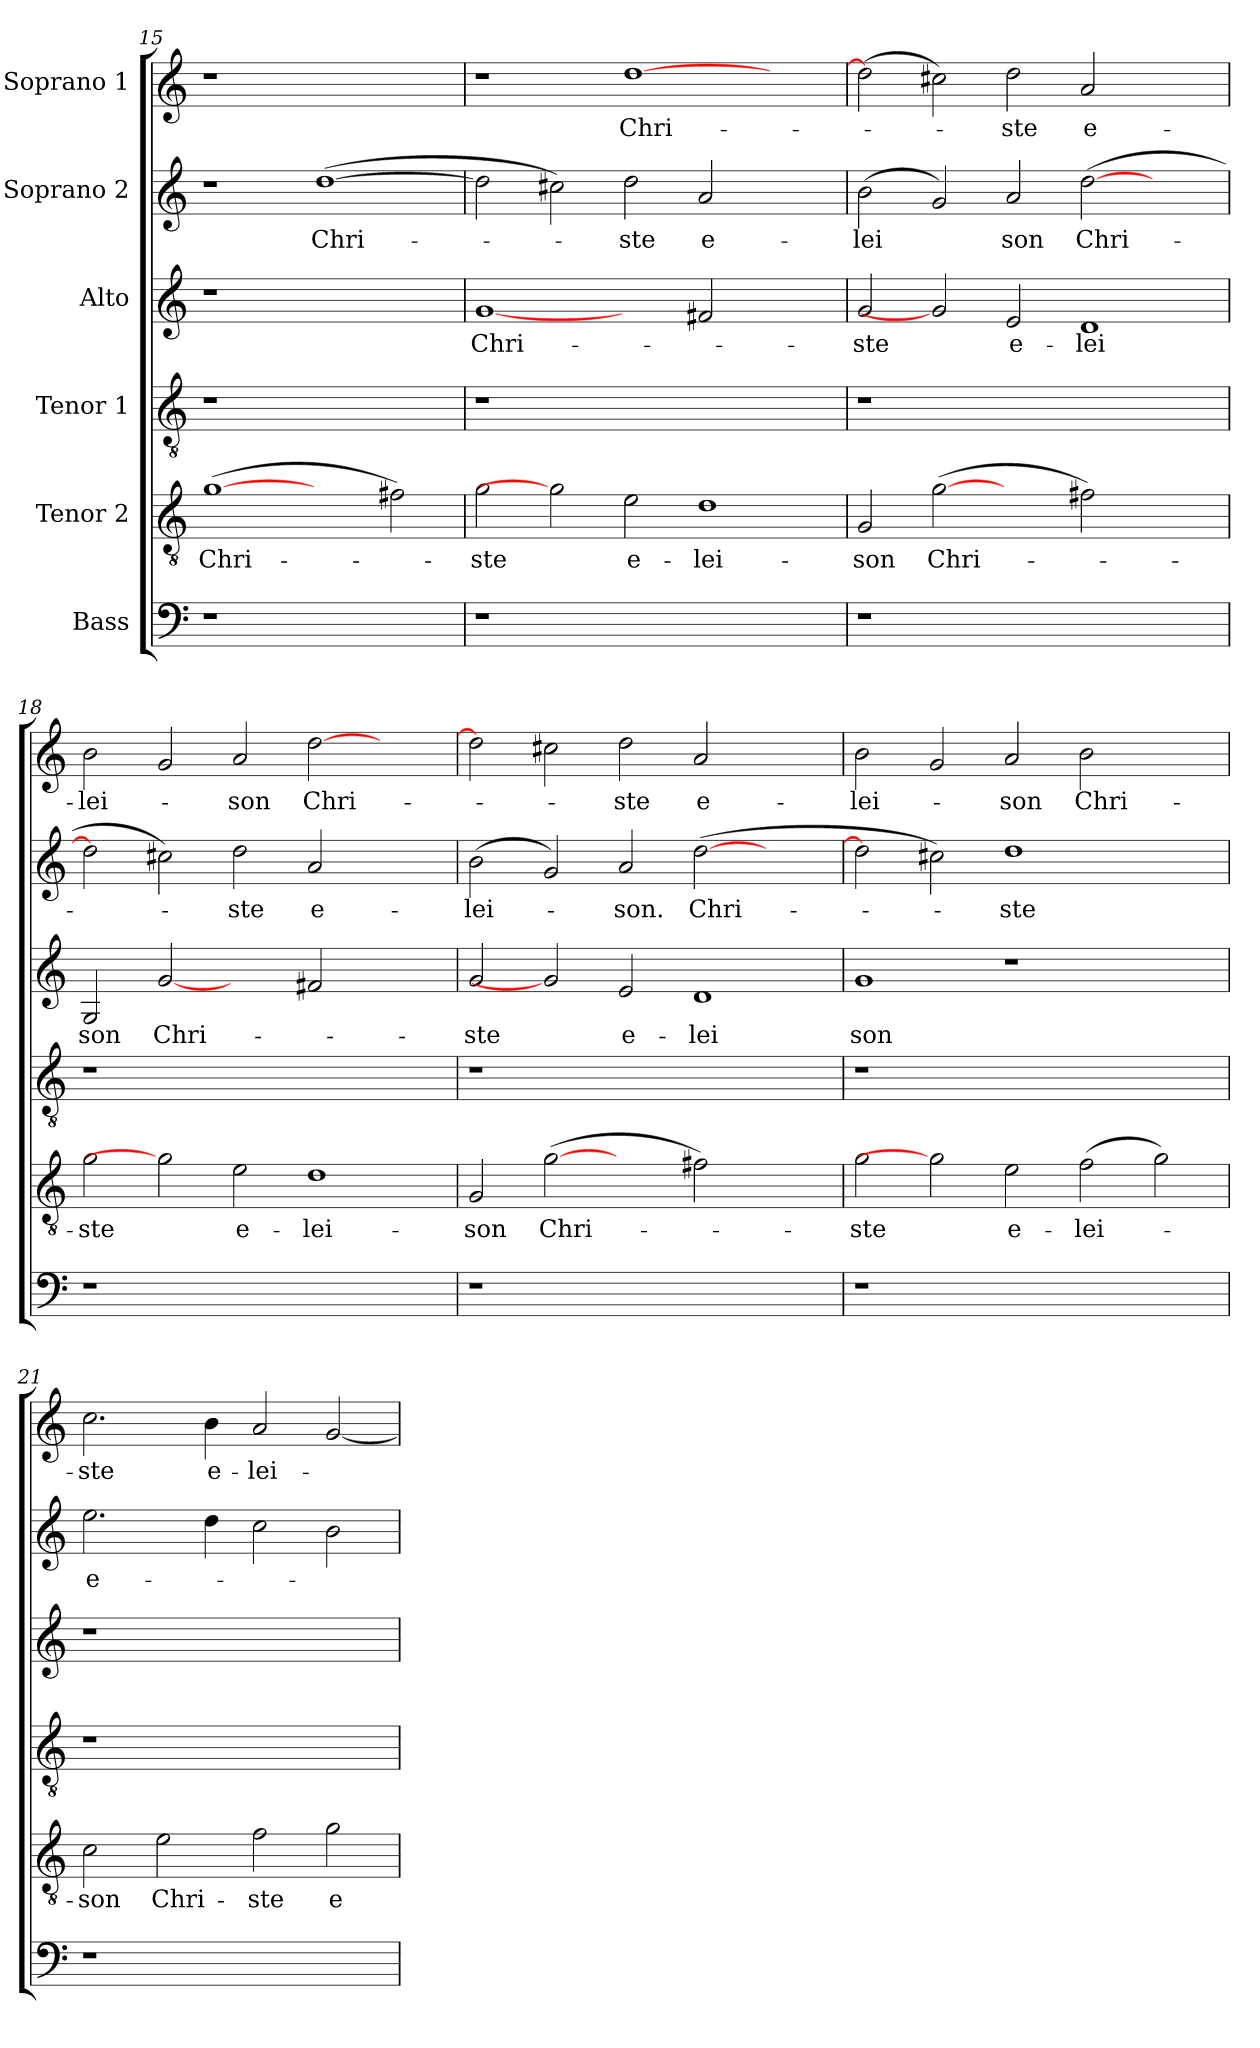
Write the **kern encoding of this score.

**kern	**kern	**text	**kern	**kern	**text	**kern	**text	**kern	**text
*part6	*part5	*part5	*part4	*part3	*part3	*part2	*part2	*part1	*part1
*staff6	*staff5	*staff5	*staff4	*staff3	*staff3	*staff2	*staff2	*staff1	*staff1
*I"Bass	*I"Tenor 2	*	*I"Tenor 1	*I"Alto	*	*I"Soprano 2	*	*I"Soprano 1	*
*clefF4	*clefGv2	*	*clefGv2	*clefG2	*	*clefG2	*	*clefG2	*
*k[]	*k[]	*	*k[]	*k[]	*	*k[]	*	*k[]	*
*C:	*C:	*	*C:	*C:	*	*C:	*	*C:	*
=15	=15	=15	=15	=15	=15	=15	=15	=15	=15
1r	([1g	Chri-	1r	1r	.	1r	.	1r	.
1ryy	2ryy	.	1ryy	1ryy	.	([1dd	Chri-	1ryy	.
.	2f#X\)	.	.	.	.	.	.	.	.
=16	=16	=16	=16	=16	=16	=16	=16	=16	=16
1r	2g\	-ste	1r	[1g	Chri-	2dd\]	.	1r	.
.	2g]	.	.	.	.	2cc#X\)	.	.	.
1.ryy	2e\	e-	1.ryy	2ryy	.	2dd\	-ste	[1dd	Chri-
.	1d	-lei-	.	2f#X/	.	2a/	e-	.	.
.	.	.	.	2ryy	.	2ryy	.	2ryy	.
=17	=17	=17	=17	=17	=17	=17	=17	=17	=17
1r	2G/	-son	1r	2g/	-ste	(2b\	-lei	(2dd\]	.
.	([2g	Chri-	.	2g]	.	2g/)	.	2cc#X\)	.
1.ryy	2ryy	.	1.ryy	2e/	e-	2a/	son	2dd\	-ste
.	2f#X\)	.	.	1d	-lei	([2dd\	Chri-	2a/	e-
.	2ryy	.	.	.	.	2ryy	.	2ryy	.
!!LO:PB:g=z
=18	=18	=18	=18	=18	=18	=18	=18	=18	=18
1r	2g\	-ste	1r	2G/	son	2dd\]	-­-	2b\	-lei-
.	2g]	.	.	[2g	Chri-	2cc#X\)	.	2g/	.
1.ryy	2e\	e-	1.ryy	2ryy	.	2dd\	-ste	2a/	-son
.	1d	-lei-	.	2f#X/	.	2a/	e-	[2dd\	Chri-
.	.	.	.	2ryy	.	2ryy	.	2ryy	.
=19	=19	=19	=19	=19	=19	=19	=19	=19	=19
1r	2G/	-son	1r	2g/	-ste	(2b\	-lei-	2dd\]	.
.	([2g	Chri-	.	2g]	.	2g/)	.	2cc#X\	.
1.ryy	2ryy	.	1.ryy	2e/	e-	2a/	-son.	2dd\	-ste
.	2f#X\)	.	.	1d	-lei	([2dd\	Chri-	2a/	e-
.	2ryy	.	.	.	.	2ryy	.	2ryy	.
=20	=20	=20	=20	=20	=20	=20	=20	=20	=20
1r	2g\	-ste	1r	1g	son	2dd\]	.	2b\	-lei-
.	2g]	.	.	.	.	2cc#X\)	.	2g/	.
1.ryy	2e\	e-	1.ryy	1r	.	1dd	-ste	2a/	-son
.	(2f\	-lei-	.	.	.	.	.	2b\	Chri-
.	2g\)	.	.	2ryy	.	2ryy	.	2ryy	.
=21	=21	=21	=21	=21	=21	=21	=21	=21	=21
1r	2c\	-son	1r	1r	.	2.ee\	e-	2.cc\	-ste
.	2e\	Chri-	.	.	.	.	.	.	.
.	.	.	.	.	.	4dd\	.	4b\	e-
1ryy	2f\	-ste	1ryy	1ryy	.	2cc\	.	2a/	-lei-
.	2g\	e-	.	.	.	2b\	.	[2g/	.
=	=	=	=	=	=	=	=	=	=
*-	*-	*-	*-	*-	*-	*-	*-	*-	*-
